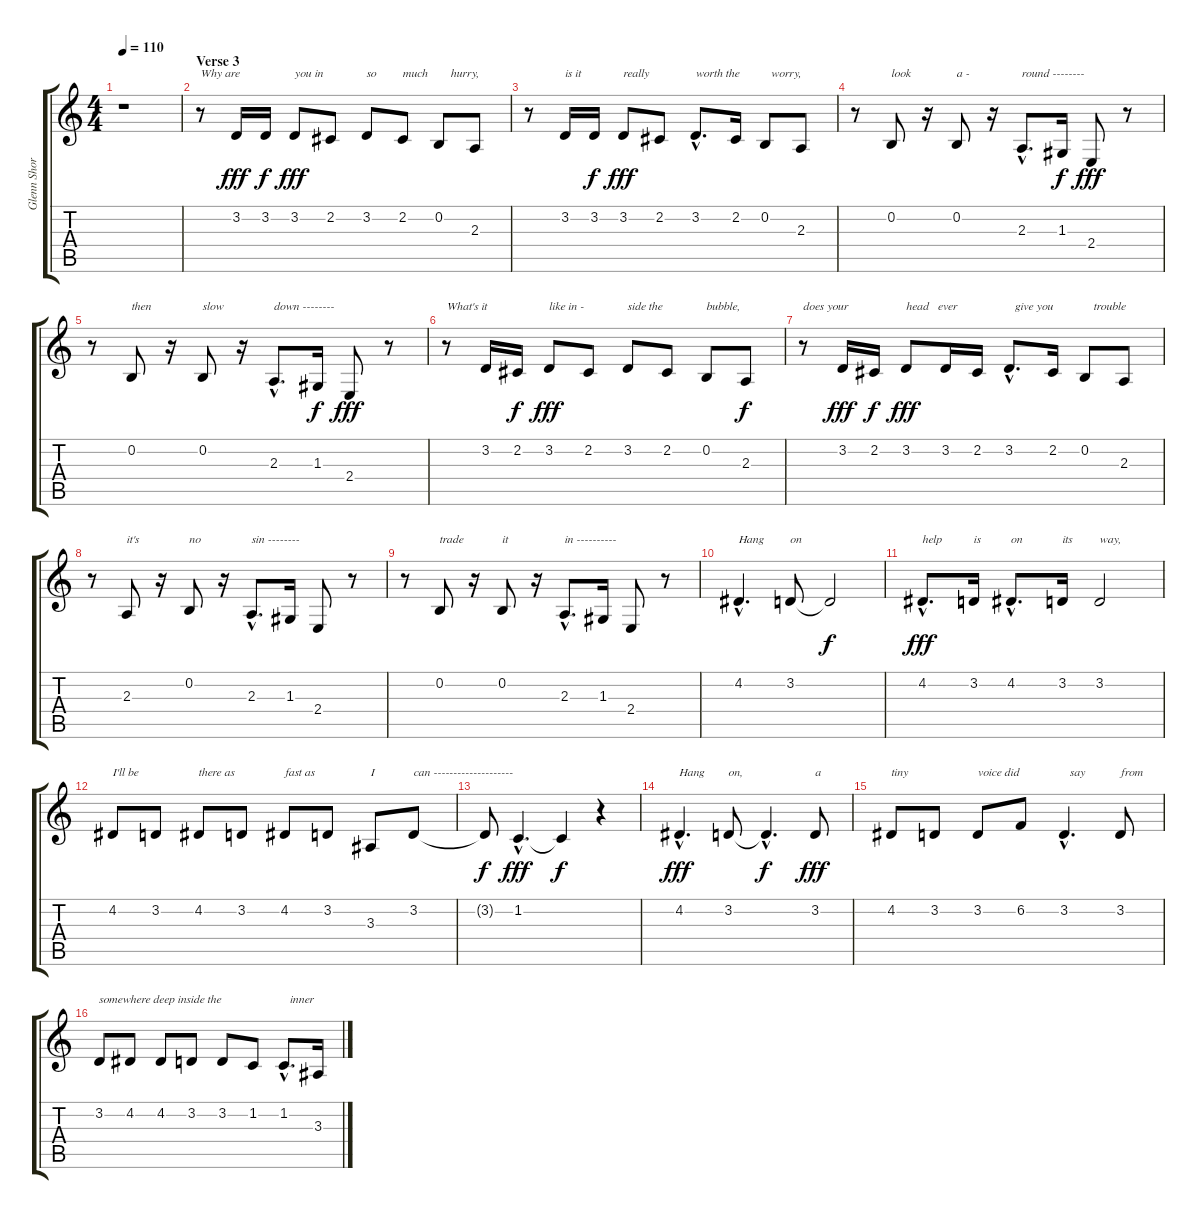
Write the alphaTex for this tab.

\track ("Glenn Shorrock" "Glenn Shor") {instrument englishhorn}
\staff {score tabs}
\tuning (E4 B3 G3 D3 A2 E2) {hide}
\ts (4 4)
\tempo 110
\clef g2
\ks c
r.1{dy fff} |
\section ("" "Verse 3")
r.8{txt "Why are"} 3.2.16 3.2.16{dy f} 3.2.8{txt "you in" dy fff} 2.2.8 3.2.8{txt "so"} 2.2.8{txt "much"} 0.2.8{txt "    hurry,"} 2.3.8 |
r.8 3.2.16{txt "is it"} 3.2.16{dy f} 3.2.8{txt "really" dy fff} 2.2.8 3.2{hac}.8{d txt "worth the"} 2.2.16 0.2.8{txt "  worry,"} 2.3.8 |
r.8 0.2.8{txt "look"} r.16 0.2.8{txt "a -"} r.16 2.3{hac}.8{d txt "round --------"} 1.3.16{dy f} 2.4.8{dy fff} r.8 |
r.8 0.2.8{txt "then"} r.16 0.2.8{txt "slow"} r.16 2.3{hac}.8{d txt "down --------"} 1.3.16{dy f} 2.4.8{dy fff} r.8 |
r.8{txt "What's it"} 3.2.16 2.2.16{dy f} 3.2.8{txt "like in -" dy fff} 2.2.8 3.2.8{txt "side the"} 2.2.8 0.2.8{txt "bubble,"} 2.3.8{dy f} |
r.8{txt "does your"} 3.2.16{dy fff} 2.2.16{dy f} 3.2.8{txt "head   ever" dy fff} 3.2.16 2.2.16 3.2{hac}.8{d txt "  give you"} 2.2.16 0.2.8{txt "   trouble"} 2.3.8 |
r.8 2.3.8{txt "it's"} r.16 0.2.8{txt "no"} r.16 2.3{hac}.8{d txt "sin --------"} 1.3.16 2.4.8 r.8 |
r.8 0.2.8{txt "trade"} r.16 0.2.8{txt "it"} r.16 2.3{hac}.8{d txt "in ----------"} 1.3.16 2.4.8 r.8 |
4.2{hac}.4{d txt "Hang"} 3.2.8{txt "on"} 3.2{t}.2{dy f} |
4.2{hac}.8{d txt "help" dy fff} 3.2.16{txt "is"} 4.2{hac}.8{d txt "on"} 3.2.16{txt "its"} 3.2.2{txt "way,"} |
4.2.8{txt "I'll be"} 3.2.8 4.2.8{txt "there as"} 3.2.8 4.2.8{txt "fast as"} 3.2.8 3.3.8{txt "I"} 3.2.8{txt "can --------------------"} |
3.2{t}.8{dy f} 1.2{hac}.4{d dy fff} 1.2{t}.4{dy f} r.4 |
4.2{hac}.4{d txt "Hang" dy fff} 3.2.8{txt "on,"} 3.2{hac t}.4{d dy f} 3.2.8{txt "a" dy fff} |
4.2.8{txt "tiny"} 3.2.8 3.2.8{txt "voice did"} 6.2.8 3.2{hac}.4{d txt "  say"} 3.2.8{txt "from"} |
3.2.8{txt "somewhere deep inside the"} 4.2.8 4.2.8 3.2.8 3.2.8 1.2.8 1.2{hac}.8{d txt "  inner"} 3.3.16
